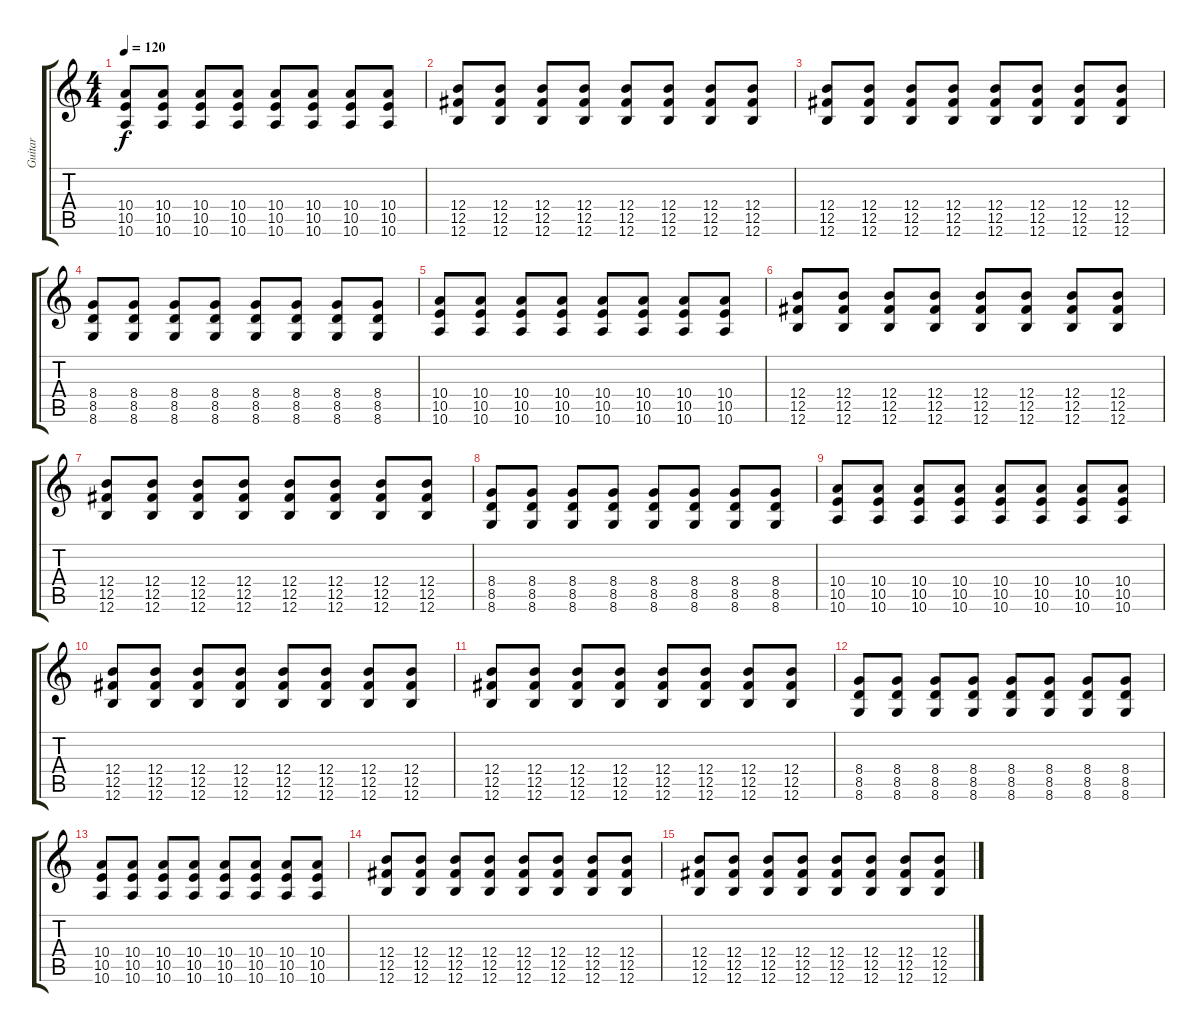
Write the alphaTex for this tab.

\track ("Guitar" "Guitar") {instrument overdrivenguitar}
\staff {score tabs}
\tuning (Db4 Ab3 E3 B2 Gb2 B1) {hide}
\ts (4 4)
\tempo 120
\clef g2
\ks c
(10.4 10.5 10.6).8{dy f} (10.4 10.5 10.6).8 (10.4 10.5 10.6).8 (10.4 10.5 10.6).8 (10.4 10.5 10.6).8 (10.4 10.5 10.6).8 (10.4 10.5 10.6).8 (10.4 10.5 10.6).8 |
(12.4 12.5 12.6).8 (12.4 12.5 12.6).8 (12.4 12.5 12.6).8 (12.4 12.5 12.6).8 (12.4 12.5 12.6).8 (12.4 12.5 12.6).8 (12.4 12.5 12.6).8 (12.4 12.5 12.6).8 |
(12.4 12.5 12.6).8 (12.4 12.5 12.6).8 (12.4 12.5 12.6).8 (12.4 12.5 12.6).8 (12.4 12.5 12.6).8 (12.4 12.5 12.6).8 (12.4 12.5 12.6).8 (12.4 12.5 12.6).8 |
(8.4 8.5 8.6).8 (8.4 8.5 8.6).8 (8.4 8.5 8.6).8 (8.4 8.5 8.6).8 (8.4 8.5 8.6).8 (8.4 8.5 8.6).8 (8.4 8.5 8.6).8 (8.4 8.5 8.6).8 |
(10.4 10.5 10.6).8 (10.4 10.5 10.6).8 (10.4 10.5 10.6).8 (10.4 10.5 10.6).8 (10.4 10.5 10.6).8 (10.4 10.5 10.6).8 (10.4 10.5 10.6).8 (10.4 10.5 10.6).8 |
(12.4 12.5 12.6).8 (12.4 12.5 12.6).8 (12.4 12.5 12.6).8 (12.4 12.5 12.6).8 (12.4 12.5 12.6).8 (12.4 12.5 12.6).8 (12.4 12.5 12.6).8 (12.4 12.5 12.6).8 |
(12.4 12.5 12.6).8 (12.4 12.5 12.6).8 (12.4 12.5 12.6).8 (12.4 12.5 12.6).8 (12.4 12.5 12.6).8 (12.4 12.5 12.6).8 (12.4 12.5 12.6).8 (12.4 12.5 12.6).8 |
(8.4 8.5 8.6).8 (8.4 8.5 8.6).8 (8.4 8.5 8.6).8 (8.4 8.5 8.6).8 (8.4 8.5 8.6).8 (8.4 8.5 8.6).8 (8.4 8.5 8.6).8 (8.4 8.5 8.6).8 |
(10.4 10.5 10.6).8 (10.4 10.5 10.6).8 (10.4 10.5 10.6).8 (10.4 10.5 10.6).8 (10.4 10.5 10.6).8 (10.4 10.5 10.6).8 (10.4 10.5 10.6).8 (10.4 10.5 10.6).8 |
(12.4 12.5 12.6).8 (12.4 12.5 12.6).8 (12.4 12.5 12.6).8 (12.4 12.5 12.6).8 (12.4 12.5 12.6).8 (12.4 12.5 12.6).8 (12.4 12.5 12.6).8 (12.4 12.5 12.6).8 |
(12.4 12.5 12.6).8 (12.4 12.5 12.6).8 (12.4 12.5 12.6).8 (12.4 12.5 12.6).8 (12.4 12.5 12.6).8 (12.4 12.5 12.6).8 (12.4 12.5 12.6).8 (12.4 12.5 12.6).8 |
(8.4 8.5 8.6).8 (8.4 8.5 8.6).8 (8.4 8.5 8.6).8 (8.4 8.5 8.6).8 (8.4 8.5 8.6).8 (8.4 8.5 8.6).8 (8.4 8.5 8.6).8 (8.4 8.5 8.6).8 |
(10.4 10.5 10.6).8 (10.4 10.5 10.6).8 (10.4 10.5 10.6).8 (10.4 10.5 10.6).8 (10.4 10.5 10.6).8 (10.4 10.5 10.6).8 (10.4 10.5 10.6).8 (10.4 10.5 10.6).8 |
(12.4 12.5 12.6).8 (12.4 12.5 12.6).8 (12.4 12.5 12.6).8 (12.4 12.5 12.6).8 (12.4 12.5 12.6).8 (12.4 12.5 12.6).8 (12.4 12.5 12.6).8 (12.4 12.5 12.6).8 |
(12.4 12.5 12.6).8 (12.4 12.5 12.6).8 (12.4 12.5 12.6).8 (12.4 12.5 12.6).8 (12.4 12.5 12.6).8 (12.4 12.5 12.6).8 (12.4 12.5 12.6).8 (12.4 12.5 12.6).8
